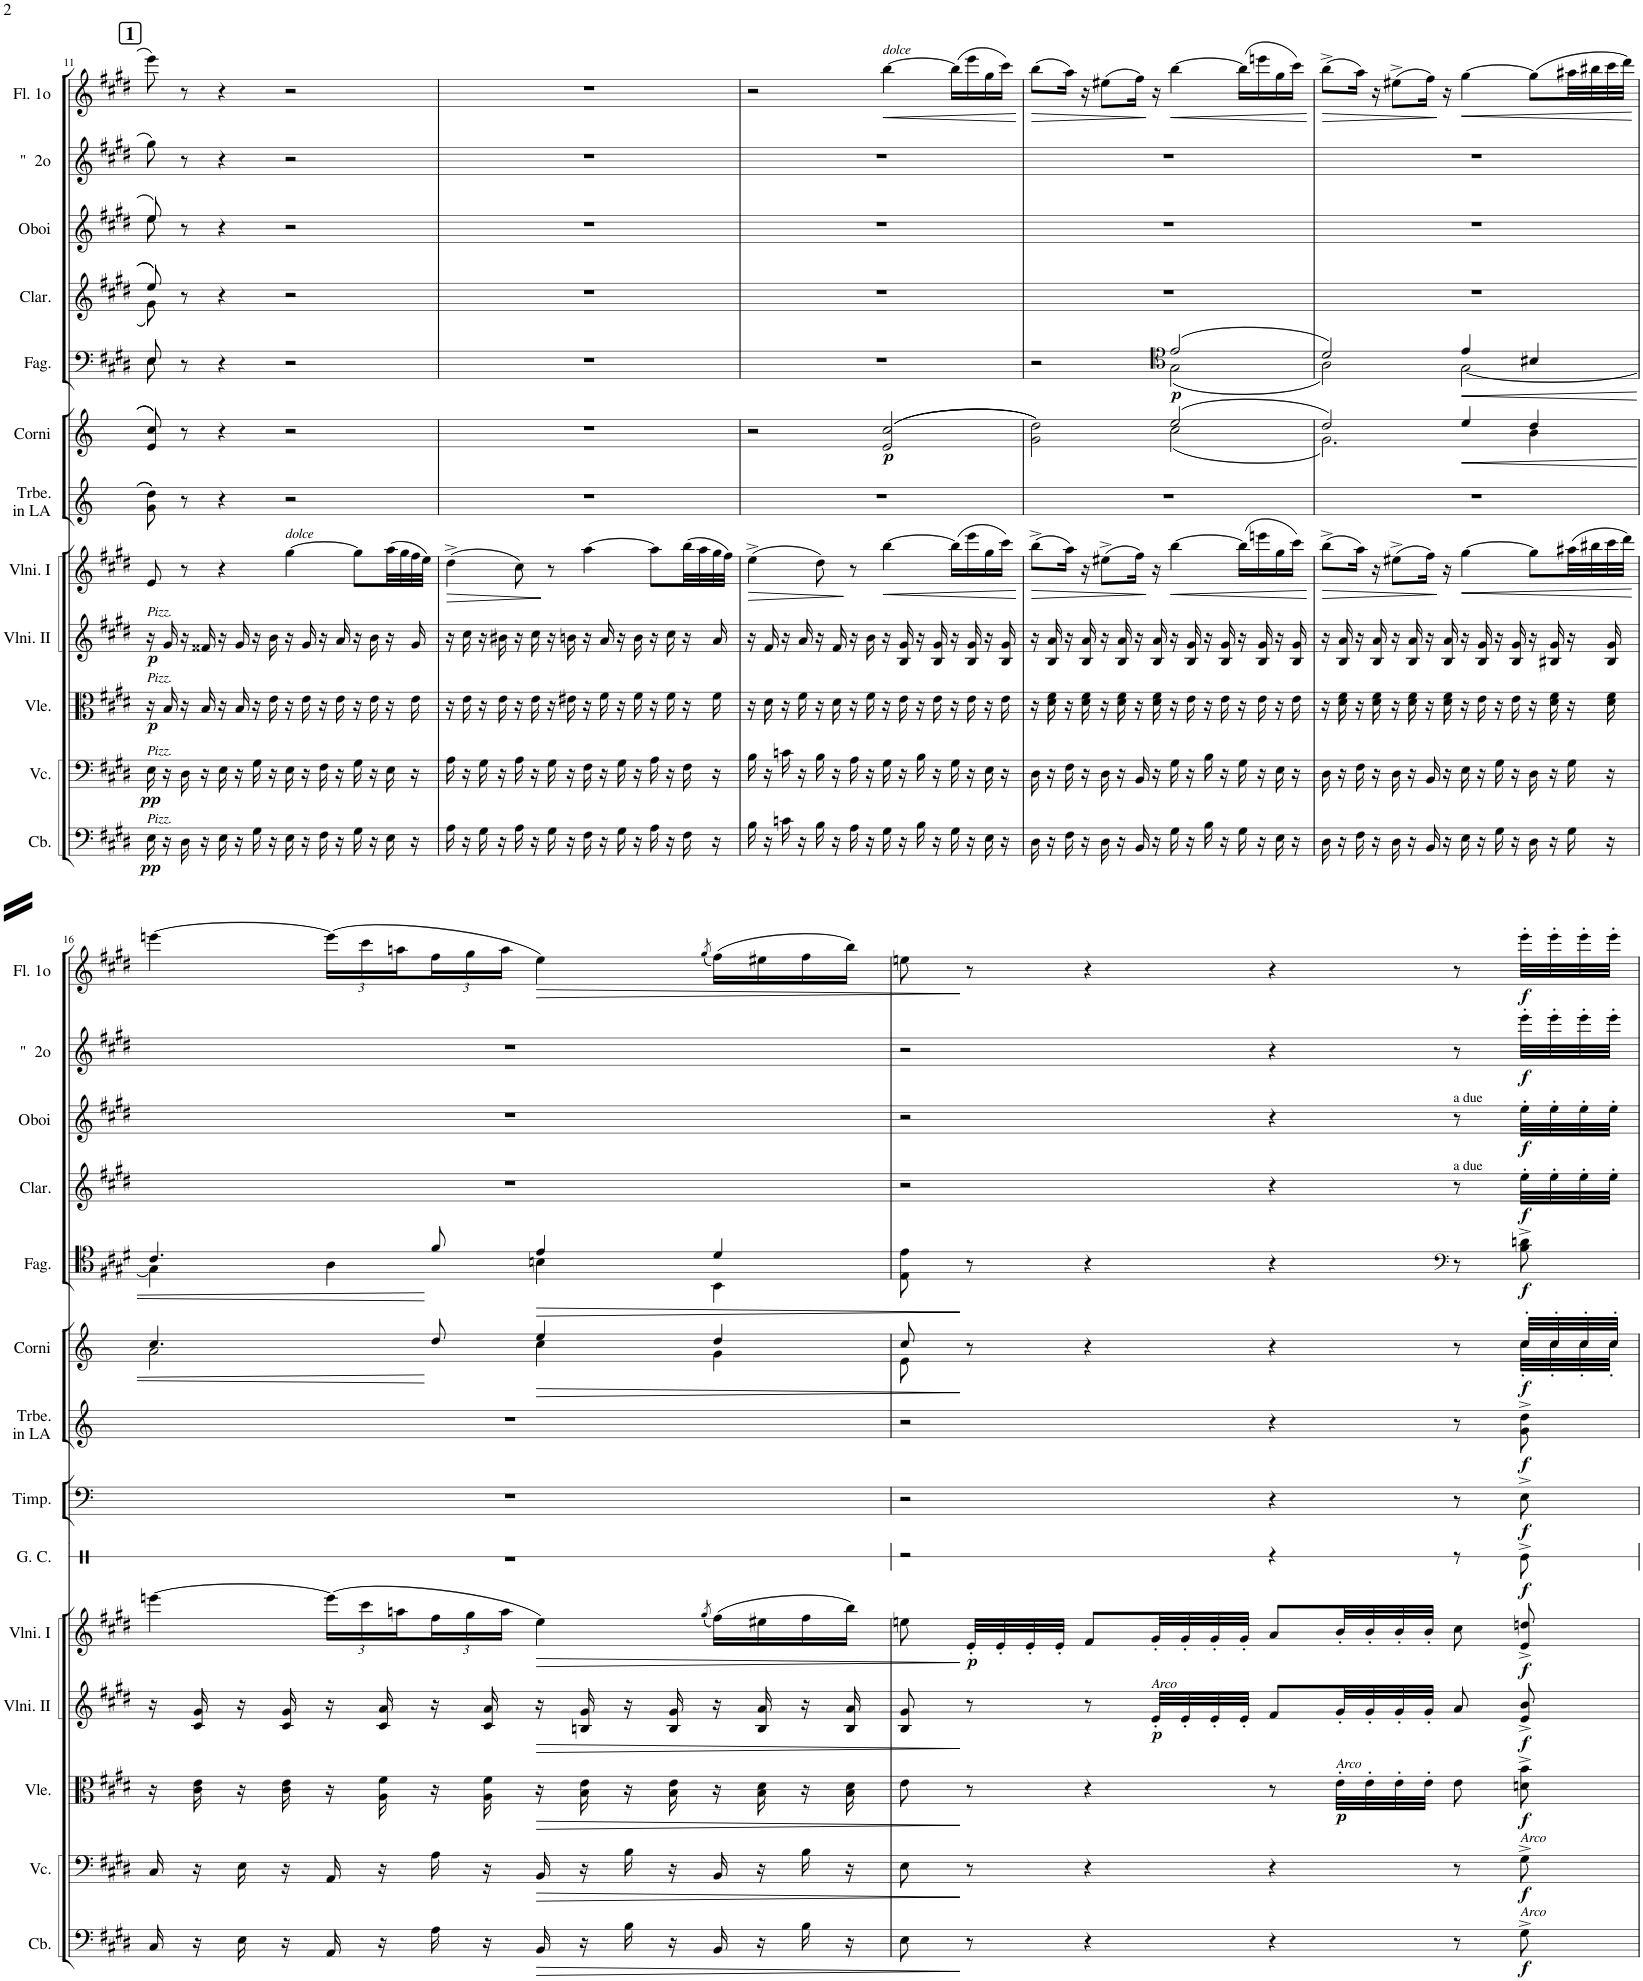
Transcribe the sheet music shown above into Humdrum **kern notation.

**kern	**dynam	**kern	**dynam	**kern	**dynam	**kern	**dynam	**kern	**dynam	**kern	**dynam	**kern	**dynam	**kern	**dynam	**kern	**dynam	**kern	**dynam	**kern	**dynam	**kern	**dynam	**kern	**dynam
*part13	*part13	*part12	*part12	*part11	*part11	*part10	*part10	*part9	*part9	*part8	*part8	*part7	*part7	*part6	*part6	*part5	*part5	*part4	*part4	*part3	*part3	*part2	*part2	*part1	*part1
*staff13	*staff13	*staff12	*staff12	*staff11	*staff11	*staff10	*staff10	*staff9	*staff9	*staff8	*staff8	*staff7	*staff7	*staff6	*staff6	*staff5	*staff5	*staff4	*staff4	*staff3	*staff3	*staff2	*staff2	*staff1	*staff1
*I"CONTRABASSI	*	*I"VIOLONCELLI	*	*I"VIOLE	*	*I"VIOLINI 2	*	*I"VIOLINI 1	*	*I"TIMPANI in MI ♮	*	*I"TROMBE in LA	*	*I"CORNO 1o e 2o in MI ♮	*	*I"FAGOTTI	*	*I"CLARINETTI in DO	*	*I"OBOI	*	*I"&quot;          2o	*	*I"FLAUTO 1o	*
*I'Cb.	*	*I'Vc.	*	*I'Vle.	*	*	*	*	*	*I'Timp.	*	*I'Trbe. in LA	*	*I'Corni	*	*I'Fag.	*	*I'Clar.	*	*I'Oboi	*	*I'&quot;  2o	*	*I'Fl. 1o	*
!!LO:PB:g=z
*clefF4	*	*clefF4	*	*clefC3	*	*clefG2	*	*clefG2	*	*clefF4	*	*clefG2	*	*clefG2	*	*clefF4	*	*clefG2	*	*clefG2	*	*clefG2	*	*clefG2	*
*Trd7c12	*	*	*	*	*	*	*	*	*	*	*	*Trd2c3	*	*Trd5c8	*	*	*	*Trd1c2	*	*	*	*	*	*	*
*k[f#c#g#d#]	*	*k[f#c#g#d#]	*	*k[f#c#g#d#]	*	*k[f#c#g#d#]	*	*k[f#c#g#d#]	*	*k[]	*	*k[]	*	*k[]	*	*k[f#c#g#d#]	*	*k[f#c#g#d#]	*	*k[f#c#g#d#]	*	*k[f#c#g#d#]	*	*k[f#c#g#d#]	*
*M4/4	*	*M4/4	*	*M4/4	*	*M4/4	*	*M4/4	*	*M4/4	*	*M4/4	*	*M4/4	*	*M4/4	*	*M4/4	*	*M4/4	*	*M4/4	*	*M4/4	*
*met(c)	*	*met(c)	*	*met(c)	*	*met(c)	*	*met(c)	*	*met(c)	*	*met(c)	*	*met(c)	*	*met(c)	*	*met(c)	*	*met(c)	*	*met(c)	*	*met(c)	*
!!LO:REH:place=s1:a:B:cj:fs=14:t=1
=11	=11	=11	=11	=11	=11	=11	=11	=11	=11	=11	=11	=11	=11	=11	=11	=11	=11	=11	=11	=11	=11	=11	=11	=11	=11
*	*	*	*	*	*	*	*	*	*	*	*	*	*	*	*	*^	*	*^	*	*^	*	*	*	*	*
!	!	!	!	!	!	!LO:TX:a:i:t=Pizz.	!	!	!	!	!	!	!	!	!	!	!	!	!	!	!	!	!	!	!	!	!	!
!	!	!	!	!LO:TX:a:i:t=Pizz.	!	!	!	!	!	!	!	!	!	!	!	!	!	!	!	!	!	!	!	!	!	!	!	!
!	!	!LO:TX:a:i:t=Pizz.	!	!	!	!	!	!	!	!	!	!	!	!	!	!	!	!	!	!	!	!	!	!	!	!	!	!
!LO:TX:a:i:t=Pizz.	!	!	!	!	!	!	!	!	!	!	!	!	!	!	!	!	!	!	!	!	!	!	!	!	!	!	!	!
!	!LO:DY:b	!	!LO:DY:b	!	!LO:DY:b	!	!LO:DY:b	!	!	!	!	!	!	!	!	!	!	!	!	!	!	!	!	!	!	!	!	!
16E\	pp	16E\	pp	16r	p	16r	p	8e/	.	1r	.	8g\ 8dd\	.	8e/ 8cc/	.	8E/	8E\	.	8ee/	8g#\	.	8ee/	8ee\	.	8gg#\	.	8eee\	.
16r	.	16r	.	16B/	.	16g#/	.	.	.	.	.	.	.	.	.	.	.	.	.	.	.	.	.	.	.	.	.	.
16D#\	.	16D#\	.	16r	.	16r	.	8r	.	.	.	8r	.	8r	.	8r	8ryy	.	8r	8ryy	.	8r	8ryy	.	8r	.	8r	.
16r	.	16r	.	16B/	.	16f##X/	.	.	.	.	.	.	.	.	.	.	.	.	.	.	.	.	.	.	.	.	.	.
16E\	.	16E\	.	16r	.	16r	.	4r	.	.	.	4r	.	4r	.	4r	4ryy	.	4r	4ryy	.	4r	4ryy	.	4r	.	4r	.
16r	.	16r	.	16B/	.	16g#/	.	.	.	.	.	.	.	.	.	.	.	.	.	.	.	.	.	.	.	.	.	.
16G#\	.	16G#\	.	16r	.	16r	.	.	.	.	.	.	.	.	.	.	.	.	.	.	.	.	.	.	.	.	.	.
16r	.	16r	.	16e\	.	16b\	.	.	.	.	.	.	.	.	.	.	.	.	.	.	.	.	.	.	.	.	.	.
!	!	!	!	!	!	!	!	!LO:TX:a:i:t=dolce	!	!	!	!	!	!	!	!	!	!	!	!	!	!	!	!	!	!	!	!
16E\	.	16E\	.	16r	.	16r	.	[4gg#\	.	.	.	2r	.	2r	.	2r	2ryy	.	2r	2ryy	.	2r	2ryy	.	2r	.	2r	.
16r	.	16r	.	16e\	.	16g#/	.	.	.	.	.	.	.	.	.	.	.	.	.	.	.	.	.	.	.	.	.	.
16F#\	.	16F#\	.	16r	.	16r	.	.	.	.	.	.	.	.	.	.	.	.	.	.	.	.	.	.	.	.	.	.
16r	.	16r	.	16e\	.	16a/	.	.	.	.	.	.	.	.	.	.	.	.	.	.	.	.	.	.	.	.	.	.
16G#\	.	16G#\	.	16r	.	16r	.	8gg#\L]	.	.	.	.	.	.	.	.	.	.	.	.	.	.	.	.	.	.	.	.
16r	.	16r	.	16e\	.	16b\	.	.	.	.	.	.	.	.	.	.	.	.	.	.	.	.	.	.	.	.	.	.
16E\	.	16E\	.	16r	.	16r	.	(32aa\LL	.	.	.	.	.	.	.	.	.	.	.	.	.	.	.	.	.	.	.	.
.	.	.	.	.	.	.	.	32gg#\	.	.	.	.	.	.	.	.	.	.	.	.	.	.	.	.	.	.	.	.
16r	.	16r	.	16e\	.	16g#/	.	32ff#\	.	.	.	.	.	.	.	.	.	.	.	.	.	.	.	.	.	.	.	.
.	.	.	.	.	.	.	.	32ee\JJJ)	.	.	.	.	.	.	.	.	.	.	.	.	.	.	.	.	.	.	.	.
*	*	*	*	*	*	*	*	*	*	*	*	*	*	*	*	*v	*v	*	*	*	*	*v	*v	*	*	*	*	*
*	*	*	*	*	*	*	*	*	*	*	*	*	*	*	*	*	*	*v	*v	*	*	*	*	*	*	*
=12	=12	=12	=12	=12	=12	=12	=12	=12	=12	=12	=12	=12	=12	=12	=12	=12	=12	=12	=12	=12	=12	=12	=12	=12	=12
!	!	!	!	!	!	!	!	!	!LO:HP:b	!	!	!	!	!	!	!	!	!	!	!	!	!	!	!	!
16A\	.	16A\	.	16r	.	16r	.	(4dd#^\	>	1r	.	1r	.	1r	.	1r	.	1r	.	1r	.	1r	.	1r	.
16r	.	16r	.	16e\	.	16cc#\	.	.	.	.	.	.	.	.	.	.	.	.	.	.	.	.	.	.	.
16G#\	.	16G#\	.	16r	.	16r	.	.	.	.	.	.	.	.	.	.	.	.	.	.	.	.	.	.	.
16r	.	16r	.	16e\	.	16b#X\	.	.	.	.	.	.	.	.	.	.	.	.	.	.	.	.	.	.	.
16A\	.	16A\	.	16r	.	16r	.	8cc#\)	.	.	.	.	.	.	.	.	.	.	.	.	.	.	.	.	.
16r	.	16r	.	16e\	.	16cc#\	.	.	.	.	.	.	.	.	.	.	.	.	.	.	.	.	.	.	.
16G#\	.	16G#\	.	16r	.	16r	.	8r	]	.	.	.	.	.	.	.	.	.	.	.	.	.	.	.	.
16r	.	16r	.	16e#X\	.	16bn\	.	.	.	.	.	.	.	.	.	.	.	.	.	.	.	.	.	.	.
16F#\	.	16F#\	.	16r	.	16r	.	[4aa\	.	.	.	.	.	.	.	.	.	.	.	.	.	.	.	.	.
16r	.	16r	.	16f#\	.	16a/	.	.	.	.	.	.	.	.	.	.	.	.	.	.	.	.	.	.	.
16G#\	.	16G#\	.	16r	.	16r	.	.	.	.	.	.	.	.	.	.	.	.	.	.	.	.	.	.	.
16r	.	16r	.	16f#\	.	16b\	.	.	.	.	.	.	.	.	.	.	.	.	.	.	.	.	.	.	.
16A\	.	16A\	.	16r	.	16r	.	8aa\L]	.	.	.	.	.	.	.	.	.	.	.	.	.	.	.	.	.
16r	.	16r	.	16f#\	.	16cc#\	.	.	.	.	.	.	.	.	.	.	.	.	.	.	.	.	.	.	.
16F#\	.	16F#\	.	16r	.	16r	.	(32bb\LL	.	.	.	.	.	.	.	.	.	.	.	.	.	.	.	.	.
.	.	.	.	.	.	.	.	32aa\	.	.	.	.	.	.	.	.	.	.	.	.	.	.	.	.	.
16r	.	16r	.	16f#\	.	16a/	.	32gg#\	.	.	.	.	.	.	.	.	.	.	.	.	.	.	.	.	.
.	.	.	.	.	.	.	.	32ff#\JJJ)	.	.	.	.	.	.	.	.	.	.	.	.	.	.	.	.	.
=13	=13	=13	=13	=13	=13	=13	=13	=13	=13	=13	=13	=13	=13	=13	=13	=13	=13	=13	=13	=13	=13	=13	=13	=13	=13
!	!	!	!	!	!	!	!	!	!LO:HP:b	!	!	!	!	!	!	!	!	!	!	!	!	!	!	!	!
16B\	.	16B\	.	16r	.	16r	.	(4ee^\	>	1r	.	1r	.	2r	.	1r	.	1r	.	1r	.	1r	.	2r	.
16r	.	16r	.	16d#\	.	16f#/	.	.	.	.	.	.	.	.	.	.	.	.	.	.	.	.	.	.	.
16cn\	.	16cn\	.	16r	.	16r	.	.	.	.	.	.	.	.	.	.	.	.	.	.	.	.	.	.	.
16r	.	16r	.	16f#\	.	16a/	.	.	.	.	.	.	.	.	.	.	.	.	.	.	.	.	.	.	.
16B\	.	16B\	.	16r	.	16r	.	8dd#\)	.	.	.	.	.	.	.	.	.	.	.	.	.	.	.	.	.
16r	.	16r	.	16d#\	.	16f#/	.	.	.	.	.	.	.	.	.	.	.	.	.	.	.	.	.	.	.
16A\	.	16A\	.	16r	.	16r	.	8r	]	.	.	.	.	.	.	.	.	.	.	.	.	.	.	.	.
16r	.	16r	.	16f#\	.	16b\	.	.	.	.	.	.	.	.	.	.	.	.	.	.	.	.	.	.	.
!	!	!	!	!	!	!	!	!	!	!	!	!	!	!	!	!	!	!	!	!	!	!	!	!LO:TX:a:i:t=dolce	!
!	!	!	!	!	!	!	!	!	!LO:HP:b	!	!	!	!	!	!LO:DY:b	!	!	!	!	!	!	!	!	!	!LO:HP:b
16G#\	.	16G#\	.	16r	.	16r	.	[4bb\	<	.	.	.	.	((2e/ 2cc/	p	.	.	.	.	.	.	.	.	[4bb\	<
16r	.	16r	.	16e\	.	16B/ 16g#/	.	.	.	.	.	.	.	.	.	.	.	.	.	.	.	.	.	.	.
16B\	.	16B\	.	16r	.	16r	.	.	.	.	.	.	.	.	.	.	.	.	.	.	.	.	.	.	.
16r	.	16r	.	16e\	.	16B/ 16g#/	.	.	.	.	.	.	.	.	.	.	.	.	.	.	.	.	.	.	.
16G#\	.	16G#\	.	16r	.	16r	.	(16bb\LL]	.	.	.	.	.	.	.	.	.	.	.	.	.	.	.	(16bb\LL]	.
16r	.	16r	.	16e\	.	16B/ 16g#/	.	16eee\	.	.	.	.	.	.	.	.	.	.	.	.	.	.	.	16eee\	.
16E\	.	16E\	.	16r	.	16r	.	16gg#\	.	.	.	.	.	.	.	.	.	.	.	.	.	.	.	16gg#\	.
16r	.	16r	.	16e\	.	16B/ 16g#/	.	16ccc#\JJ)	.	.	.	.	.	.	.	.	.	.	.	.	.	.	.	16ccc#\JJ)	.
.	.	.	.	.	.	.	.	.	[	.	.	.	.	.	.	.	.	.	.	.	.	.	.	.	[
=14	=14	=14	=14	=14	=14	=14	=14	=14	=14	=14	=14	=14	=14	=14	=14	=14	=14	=14	=14	=14	=14	=14	=14	=14	=14
!	!	!	!	!	!	!	!	!	!LO:HP:b	!	!	!	!	!	!	!	!	!	!	!	!	!	!	!	!LO:HP:b
*	*	*	*	*	*	*	*	*	*	*	*	*	*	*^	*	*^	*	*	*	*	*	*	*	*	*
16D#\	.	16D#\	.	16r	.	16r	.	(8bb^\L	>	1r	.	1r	.	2g\ 2dd\))	2ryy	.	2r	2ryy	.	1r	.	1r	.	1r	.	(8bb\L	>
16r	.	16r	.	16d#\ 16f#\	.	16B/ 16a/	.	.	.	.	.	.	.	.	.	.	.	.	.	.	.	.	.	.	.	.	.
16F#\	.	16F#\	.	16r	.	16r	.	16aa\Jk)	.	.	.	.	.	.	.	.	.	.	.	.	.	.	.	.	.	16aa\Jk)	.
16r	.	16r	.	16d#\ 16f#\	.	16B/ 16a/	.	16r	.	.	.	.	.	.	.	.	.	.	.	.	.	.	.	.	.	16r	.
16D#\	.	16D#\	.	16r	.	16r	.	(8ee#X^\L	.	.	.	.	.	.	.	.	.	.	.	.	.	.	.	.	.	(8ee#X\L	.
16r	.	16r	.	16d#\ 16f#\	.	16B/ 16a/	.	.	.	.	.	.	.	.	.	.	.	.	.	.	.	.	.	.	.	.	.
16BB/	.	16BB/	.	16r	.	16r	.	16ff#\Jk)	.	.	.	.	.	.	.	.	.	.	.	.	.	.	.	.	.	16ff#\Jk)	.
16r	.	16r	.	16d#\ 16f#\	.	16B/ 16a/	.	16r	]	.	.	.	.	.	.	.	.	.	.	.	.	.	.	.	.	16r	]
*	*	*	*	*	*	*	*	*	*	*	*	*	*	*	*	*	*clefC4	*	*	*	*	*	*	*	*	*	*
!	!	!	!	!	!	!	!	!	!LO:HP:b	!	!	!	!	!	!	!	!	!	!LO:DY:b	!	!	!	!	!	!	!	!LO:HP:b
16G#\	.	16G#\	.	16r	.	16r	.	[4bb\	<	.	.	.	.	(2ee/	(2cc\	.	(2e/	(2G#\	p	.	.	.	.	.	.	[4bb\	<
16r	.	16r	.	16e\	.	16B/ 16g#/	.	.	.	.	.	.	.	.	.	.	.	.	.	.	.	.	.	.	.	.	.
16B\	.	16B\	.	16r	.	16r	.	.	.	.	.	.	.	.	.	.	.	.	.	.	.	.	.	.	.	.	.
16r	.	16r	.	16e\	.	16B/ 16g#/	.	.	.	.	.	.	.	.	.	.	.	.	.	.	.	.	.	.	.	.	.
16G#\	.	16G#\	.	16r	.	16r	.	(16bb\LL]	.	.	.	.	.	.	.	.	.	.	.	.	.	.	.	.	.	(16bb\LL]	.
16r	.	16r	.	16e\	.	16B/ 16g#/	.	16eeen\	.	.	.	.	.	.	.	.	.	.	.	.	.	.	.	.	.	16eeen\	.
16E\	.	16E\	.	16r	.	16r	.	16gg#\	.	.	.	.	.	.	.	.	.	.	.	.	.	.	.	.	.	16gg#\	.
16r	.	16r	.	16e\	.	16B/ 16g#/	.	16ccc#\JJ)	.	.	.	.	.	.	.	.	.	.	.	.	.	.	.	.	.	16ccc#\JJ)	.
*	*	*	*	*	*	*	*	*	*	*	*	*	*	*v	*v	*	*	*	*	*	*	*	*	*	*	*	*
*	*	*	*	*	*	*	*	*	*	*	*	*	*	*	*	*v	*v	*	*	*	*	*	*	*	*	*
.	.	.	.	.	.	.	.	.	[	.	.	.	.	.	.	.	.	.	.	.	.	.	.	.	[
=15	=15	=15	=15	=15	=15	=15	=15	=15	=15	=15	=15	=15	=15	=15	=15	=15	=15	=15	=15	=15	=15	=15	=15	=15	=15
!	!	!	!	!	!	!	!	!	!LO:HP:b	!	!	!	!	!	!	!	!	!	!	!	!	!	!	!	!LO:HP:b
*	*	*	*	*	*	*	*	*	*	*	*	*	*	*^	*	*^	*	*	*	*	*	*	*	*	*
16D#\	.	16D#\	.	16r	.	16r	.	(8bb^\L	>	1r	.	1r	.	2dd/)	2.g\)	.	2d#/)	2A\)	.	1r	.	1r	.	1r	.	(8bb^\L	>
16r	.	16r	.	16d#\ 16f#\	.	16B/ 16a/	.	.	.	.	.	.	.	.	.	.	.	.	.	.	.	.	.	.	.	.	.
16F#\	.	16F#\	.	16r	.	16r	.	16aa\Jk)	.	.	.	.	.	.	.	.	.	.	.	.	.	.	.	.	.	16aa\Jk)	.
16r	.	16r	.	16d#\ 16f#\	.	16B/ 16a/	.	16r	.	.	.	.	.	.	.	.	.	.	.	.	.	.	.	.	.	16r	.
16D#\	.	16D#\	.	16r	.	16r	.	(8ee#X^\L	.	.	.	.	.	.	.	.	.	.	.	.	.	.	.	.	.	(8ee#X^\L	.
16r	.	16r	.	16d#\ 16f#\	.	16B/ 16a/	.	.	.	.	.	.	.	.	.	.	.	.	.	.	.	.	.	.	.	.	.
16BB/	.	16BB/	.	16r	.	16r	.	16ff#\Jk)	.	.	.	.	.	.	.	.	.	.	.	.	.	.	.	.	.	16ff#\Jk)	.
16r	.	16r	.	16d#\ 16f#\	.	16B/ 16a/	.	16r	]	.	.	.	.	.	.	.	.	.	.	.	.	.	.	.	.	16r	]
!	!	!	!	!	!	!	!	!	!LO:HP:b	!	!	!	!	!	!	!LO:HP:b	!	!	!LO:HP:b	!	!	!	!	!	!	!	!LO:HP:b
16E\	.	16E\	.	16r	.	16r	.	[4gg#\	<	.	.	.	.	4ee/	.	<	4e/	[2G#\	<	.	.	.	.	.	.	[4gg#\	<
16r	.	16r	.	16e\	.	16B/ 16g#/	.	.	.	.	.	.	.	.	.	.	.	.	.	.	.	.	.	.	.	.	.
16G#\	.	16G#\	.	16r	.	16r	.	.	.	.	.	.	.	.	.	.	.	.	.	.	.	.	.	.	.	.	.
16r	.	16r	.	16e\	.	16B/ 16g#/	.	.	.	.	.	.	.	.	.	.	.	.	.	.	.	.	.	.	.	.	.
16D#\	.	16D#\	.	16r	.	16r	.	8gg#\L]	.	.	.	.	.	4dd/	4b\	.	4B#X/	.	.	.	.	.	.	.	.	(8gg#\L]	.
16r	.	16r	.	16d#\ 16f#\	.	16B#X/ 16g#/	.	.	.	.	.	.	.	.	.	.	.	.	.	.	.	.	.	.	.	.	.
16G#\	.	16G#\	.	16r	.	16r	.	(32aa#X\LL	.	.	.	.	.	.	.	.	.	.	.	.	.	.	.	.	.	32aa#X\LL	.
.	.	.	.	.	.	.	.	32bb#X\	.	.	.	.	.	.	.	.	.	.	.	.	.	.	.	.	.	32bb#X\	.
16r	.	16r	.	16d#\ 16f#\	.	16B#/ 16g#/	.	32ccc#\	.	.	.	.	.	.	.	.	.	.	.	.	.	.	.	.	.	32ccc#\	.
.	.	.	.	.	.	.	.	32ddd#\JJJ)	.	.	.	.	.	.	.	.	.	.	.	.	.	.	.	.	.	32ddd#\JJJ)	.
*	*	*	*	*	*	*	*	*	*	*	*	*	*	*v	*v	*	*	*	*	*	*	*	*	*	*	*	*
*	*	*	*	*	*	*	*	*	*	*	*	*	*	*	*	*v	*v	*	*	*	*	*	*	*	*	*
.	.	.	.	.	.	.	.	.	[	.	.	.	.	.	.	.	.	.	.	.	.	.	.	.	[
!!LO:LB:g=z
=16	=16	=16	=16	=16	=16	=16	=16	=16	=16	=16	=16	=16	=16	=16	=16	=16	=16	=16	=16	=16	=16	=16	=16	=16	=16
*	*	*	*	*	*	*	*	*	*	*	*	*	*	*^	*	*^	*	*	*	*	*	*	*	*	*
16C#/	.	16C#/	.	16r	.	16r	.	[4eeen\	.	1r	.	1r	.	4.cc/	2a\	.	4.c#/	4G#\]	.	1r	.	1r	.	1r	.	[4eeen\	.
16r	.	16r	.	16c#\ 16e\	.	16c#/ 16g#/	.	.	.	.	.	.	.	.	.	.	.	.	.	.	.	.	.	.	.	.	.
16E\	.	16E\	.	16r	.	16r	.	.	.	.	.	.	.	.	.	.	.	.	.	.	.	.	.	.	.	.	.
16r	.	16r	.	16c#\ 16e\	.	16c#/ 16g#/	.	.	.	.	.	.	.	.	.	.	.	.	.	.	.	.	.	.	.	.	.
*	*	*	*	*	*	*	*	*Xbrackettup	*	*	*	*	*	*	*	*	*	*	*	*	*	*	*	*	*	*Xbrackettup	*
16AA/	.	16AA/	.	16r	.	16r	.	(24eee\LL]	.	.	.	.	.	.	.	.	.	4A\	.	.	.	.	.	.	.	(24eee\LL]	.
.	.	.	.	.	.	.	.	24ccc#\	.	.	.	.	.	.	.	.	.	.	.	.	.	.	.	.	.	24ccc#\	.
16r	.	16r	.	16A\ 16f#\	.	16c#/ 16a/	.	.	.	.	.	.	.	.	.	.	.	.	.	.	.	.	.	.	.	.	.
.	.	.	.	.	.	.	.	24aan\	.	.	.	.	.	.	.	.	.	.	.	.	.	.	.	.	.	24aan\	.
16A\	.	16A\	.	16r	.	16r	.	24ff#\	.	.	.	.	.	8dd/	.	[	8f#/	.	[	.	.	.	.	.	.	24ff#\	.
.	.	.	.	.	.	.	.	24gg#\	.	.	.	.	.	.	.	.	.	.	.	.	.	.	.	.	.	24gg#\	.
16r	.	16r	.	16A\ 16f#\	.	16c#/ 16a/	.	.	.	.	.	.	.	.	.	.	.	.	.	.	.	.	.	.	.	.	.
.	.	.	.	.	.	.	.	24aa\JJ	.	.	.	.	.	.	.	.	.	.	.	.	.	.	.	.	.	24aa\JJ	.
!	!LO:HP:b	!	!LO:HP:b	!	!LO:HP:b	!	!LO:HP:b	!	!LO:HP:b	!	!	!	!	!	!	!LO:HP:b	!	!	!LO:HP:b	!	!	!	!	!	!	!	!LO:HP:b
16BB/	>	16BB/	>	16r	>	16r	>	4ee\)	>	.	.	.	.	4ee/	4cc\	>	4e/	4Bn\	>	.	.	.	.	.	.	4ee\)	>
16r	.	16r	.	16B\ 16e\	.	16Bn/ 16g#/	.	.	.	.	.	.	.	.	.	.	.	.	.	.	.	.	.	.	.	.	.
16B\	.	16B\	.	16r	.	16r	.	.	.	.	.	.	.	.	.	.	.	.	.	.	.	.	.	.	.	.	.
16r	.	16r	.	16B\ 16e\	.	16B/ 16g#/	.	.	.	.	.	.	.	.	.	.	.	.	.	.	.	.	.	.	.	.	.
.	.	.	.	.	.	.	.	(8qgg#/	.	.	.	.	.	.	.	.	.	.	.	.	.	.	.	.	.	(8qgg#/	.
16BB/	.	16BB/	.	16r	.	16r	.	(16ff#\LL)	.	.	.	.	.	4dd/	4g\	.	4d#/	4BB\	.	.	.	.	.	.	.	(16ff#\LL)	.
16r	.	16r	.	16B\ 16d#\	.	16B/ 16a/	.	16ee#X\	.	.	.	.	.	.	.	.	.	.	.	.	.	.	.	.	.	16ee#X\	.
16B\	.	16B\	.	16r	.	16r	.	16ff#\	.	.	.	.	.	.	.	.	.	.	.	.	.	.	.	.	.	16ff#\	.
16r	.	16r	.	16B\ 16d#\	.	16B/ 16a/	.	16bb\JJ)	.	.	.	.	.	.	.	.	.	.	.	.	.	.	.	.	.	16bb\JJ)	.
*	*	*	*	*	*	*	*	*	*	*	*	*	*	*	*	*	*v	*v	*	*	*	*	*	*	*	*	*
=17	=17	=17	=17	=17	=17	=17	=17	=17	=17	=17	=17	=17	=17	=17	=17	=17	=17	=17	=17	=17	=17	=17	=17	=17	=17	=17
8E\	.	8E\	.	8e\	.	8B/ 8g#/	.	8een\	.	2r	.	2r	.	8cc/	8e\	.	8E\ 8e\	.	2r	.	2r	.	2r	.	8een\	.
!	!	!	!	!	!	!	!	!	!LO:DY:n=1:b	!	!	!	!	!	!	!	!	!	!	!	!	!	!	!	!	!
8r	]	8r	]	8r	]	8r	]	32e'/LLL	] p	.	.	.	.	8r	8ryy	]	8r	]	.	.	.	.	.	.	8r	]
.	.	.	.	.	.	.	.	32e'/	.	.	.	.	.	.	.	.	.	.	.	.	.	.	.	.	.	.
.	.	.	.	.	.	.	.	32e'/	.	.	.	.	.	.	.	.	.	.	.	.	.	.	.	.	.	.
.	.	.	.	.	.	.	.	32e'/JJJ	.	.	.	.	.	.	.	.	.	.	.	.	.	.	.	.	.	.
4r	.	4r	.	4r	.	8r	.	8f#/L	.	.	.	.	.	4r	4ryy	.	4r	.	.	.	.	.	.	.	4r	.
!	!	!	!	!	!	!LO:TX:a:i:t=Arco	!	!	!	!	!	!	!	!	!	!	!	!	!	!	!	!	!	!	!	!
!	!	!	!	!	!	!	!LO:DY:b	!	!	!	!	!	!	!	!	!	!	!	!	!	!	!	!	!	!	!
.	.	.	.	.	.	32e'/LLL	p	32g#'/LL	.	.	.	.	.	.	.	.	.	.	.	.	.	.	.	.	.	.
.	.	.	.	.	.	32e'/	.	32g#'/	.	.	.	.	.	.	.	.	.	.	.	.	.	.	.	.	.	.
.	.	.	.	.	.	32e'/	.	32g#'/	.	.	.	.	.	.	.	.	.	.	.	.	.	.	.	.	.	.
.	.	.	.	.	.	32e'/JJJ	.	32g#'/JJJ	.	.	.	.	.	.	.	.	.	.	.	.	.	.	.	.	.	.
4r	.	4r	.	8r	.	8f#/L	.	8a/L	.	4r	.	4r	.	4r	4ryy	.	4r	.	4r	.	4r	.	4r	.	4r	.
!	!	!	!	!LO:TX:a:i:t=Arco	!	!	!	!	!	!	!	!	!	!	!	!	!	!	!	!	!	!	!	!	!	!
!	!	!	!	!	!LO:DY:b	!	!	!	!	!	!	!	!	!	!	!	!	!	!	!	!	!	!	!	!	!
.	.	.	.	32e'\LLL	p	32g#'/LL	.	32b'/LL	.	.	.	.	.	.	.	.	.	.	.	.	.	.	.	.	.	.
.	.	.	.	32e'\	.	32g#'/	.	32b'/	.	.	.	.	.	.	.	.	.	.	.	.	.	.	.	.	.	.
.	.	.	.	32e'\	.	32g#'/	.	32b'/	.	.	.	.	.	.	.	.	.	.	.	.	.	.	.	.	.	.
.	.	.	.	32e'\JJJ	.	32g#'/JJJ	.	32b'/JJJ	.	.	.	.	.	.	.	.	.	.	.	.	.	.	.	.	.	.
*	*	*	*	*	*	*	*	*	*	*	*	*	*	*	*	*	*clefF4	*	*	*	*	*	*	*	*	*
!	!	!	!	!	!	!	!	!	!	!	!	!	!	!	!	!	!	!	!	!	!LO:TX:a:t=a due	!	!	!	!	!
!	!	!	!	!	!	!	!	!	!	!	!	!	!	!	!	!	!	!	!LO:TX:a:t=a due	!	!	!	!	!	!	!
8r	.	8r	.	8e\	.	8a/	.	8cc#\	.	8r	.	8r	.	8r	8ryy	.	8r	.	8r	.	8r	.	8r	.	8r	.
!	!	!LO:TX:a:i:t=Arco	!	!	!	!	!	!	!	!	!	!	!	!	!	!	!	!	!	!	!	!	!	!	!	!
!LO:TX:a:i:t=Arco	!	!	!	!	!	!	!	!	!	!	!	!	!	!	!	!	!	!	!	!	!	!	!	!	!	!
!	!LO:DY:b	!	!LO:DY:b	!	!LO:DY:b	!	!LO:DY:b	!	!LO:DY:n=2:b	!	!LO:DY:b	!	!LO:DY:b	!	!	!LO:DY:b	!	!LO:DY:b	!	!LO:DY:b	!	!LO:DY:b	!	!LO:DY:b	!	!LO:DY:b
8G#^\	f	8G#^\	f	8dn\^ 8b\^	f	8e/^ 8b/^	f	8e/^ 8ddn/^	f	8E^\	f	8g\^ 8dd\^	f	32cc'/LLL	32cc'\LLL	f	8B\^ 8dn\^	f	32ee'\LLL	f	32ee'\LLL	f	32eee'\LLL	f	32eee'\LLL	f
.	.	.	.	.	.	.	.	.	.	.	.	.	.	32cc'/	32cc'\	.	.	.	32ee'\	.	32ee'\	.	32eee'\	.	32eee'\	.
.	.	.	.	.	.	.	.	.	.	.	.	.	.	32cc'/	32cc'\	.	.	.	32ee'\	.	32ee'\	.	32eee'\	.	32eee'\	.
.	.	.	.	.	.	.	.	.	.	.	.	.	.	32cc'/JJJ	32cc'\JJJ	.	.	.	32ee'\JJJ	.	32ee'\JJJ	.	32eee'\JJJ	.	32eee'\JJJ	.
*	*	*	*	*	*	*	*	*	*	*	*	*	*	*v	*v	*	*	*	*	*	*	*	*	*	*	*
=	=	=	=	=	=	=	=	=	=	=	=	=	=	=	=	=	=	=	=	=	=	=	=	=	=
*-	*-	*-	*-	*-	*-	*-	*-	*-	*-	*-	*-	*-	*-	*-	*-	*-	*-	*-	*-	*-	*-	*-	*-	*-	*-
